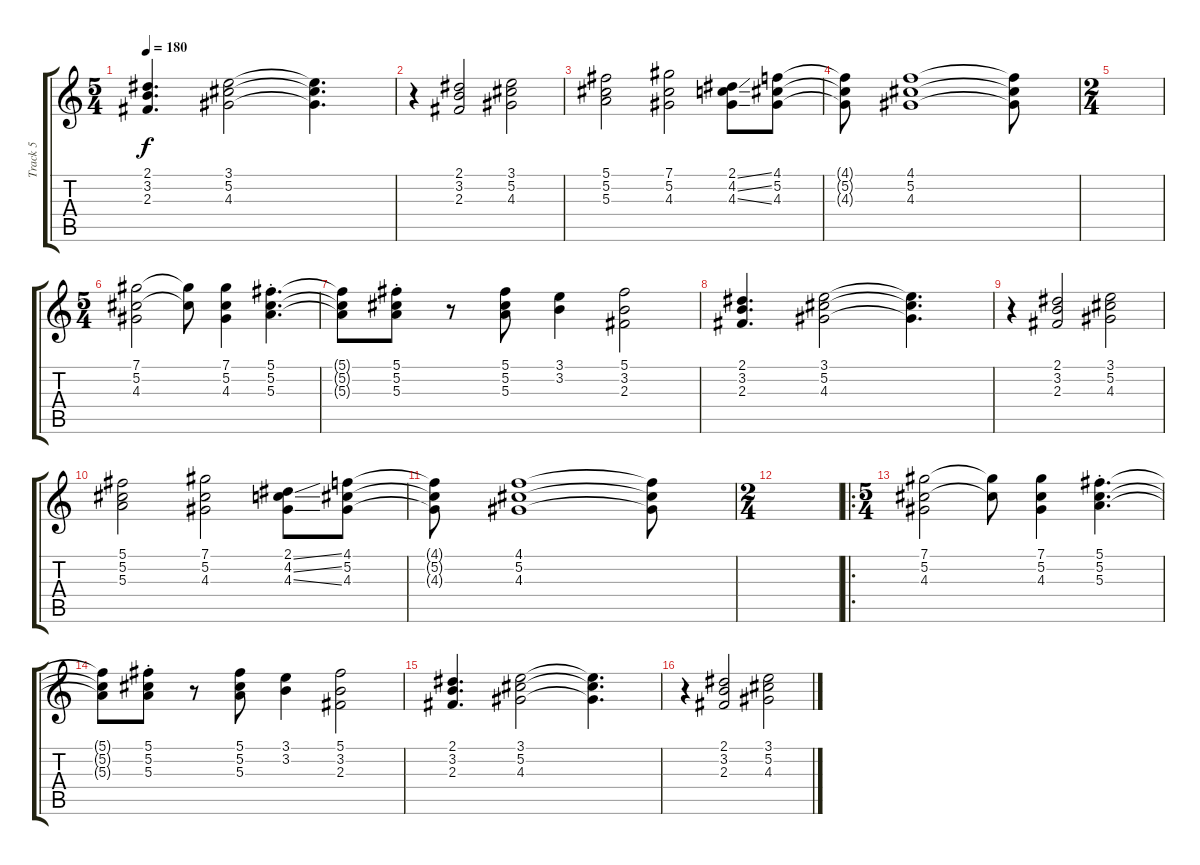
\track ("Track 5" "Track 5") {instrument electricguitarjazz}
\staff {score tabs}
\tuning (Db4 Ab3 E3 B2 Gb2 Db2) {hide}
\ts (5 4)
\tempo 180
\clef g2
\ks c
(2.1 3.2 2.3).4{d dy f} (3.1 5.2 4.3).2 (3.1{t} 5.2{t} 4.3{t}).4{d} |
r.4 (2.1 3.2 2.3).2 (3.1 5.2 4.3).2 |
(5.1 5.2 5.3).2 (7.1 5.2 4.3).2 (2.1{ss} 4.2{ss} 4.3{ss}).8 (4.1 5.2 4.3).8 |
(4.1{t} 5.2{t} 4.3{t}).8 (4.1 5.2 4.3).1 (4.1{t} 5.2{t} 4.3{t}).8 |
\ts (2 4)
|
\ts (5 4)
(7.1 5.2 4.3).2 (7.1{t} 5.2{t}).8 (7.1 5.2 4.3).4 (5.1 5.2{st} 5.3).4{d} |
(5.1{t} 5.2{t} 5.3{t}).8 (5.1 5.2{st} 5.3).8 r.8 (5.1 5.2 5.3).8 (3.1 3.2).4 (5.1 3.2 2.3).2 |
(2.1 3.2 2.3).4{d} (3.1 5.2 4.3).2 (3.1{t} 5.2{t} 4.3{t}).4{d} |
r.4 (2.1 3.2 2.3).2 (3.1 5.2 4.3).2 |
(5.1 5.2 5.3).2 (7.1 5.2 4.3).2 (2.1{ss} 4.2{ss} 4.3{ss}).8 (4.1 5.2 4.3).8 |
(4.1{t} 5.2{t} 4.3{t}).8 (4.1 5.2 4.3).1 (4.1{t} 5.2{t} 4.3{t}).8 |
\ts (2 4)
|
\ro
\ts (5 4)
(7.1 5.2 4.3).2 (7.1{t} 5.2{t}).8 (7.1 5.2 4.3).4 (5.1 5.2{st} 5.3).4{d} |
(5.1{t} 5.2{t} 5.3{t}).8 (5.1 5.2{st} 5.3{st}).8 r.8 (5.1 5.2 5.3).8 (3.1 3.2).4 (5.1 3.2 2.3).2 |
(2.1 3.2 2.3).4{d} (3.1 5.2 4.3).2 (3.1{t} 5.2{t} 4.3{t}).4{d} |
r.4 (2.1 3.2 2.3).2 (3.1 5.2 4.3).2
